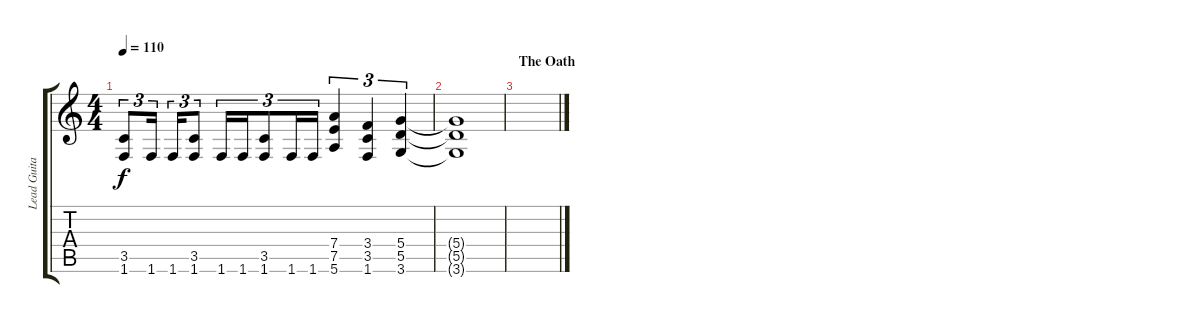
\track ("Lead Guitar" "Lead Guita") {instrument distortionguitar}
\staff {score tabs}
\tuning (E4 B3 G3 D3 A2 E2) {hide}
\ts (4 4)
\tempo 110
\clef g2
\ks c
(3.5 1.6).8{tu (3 2) dy f} 1.6.16{tu (3 2)} 1.6.16{tu (3 2)} (3.5 1.6).8{tu (3 2)} 1.6.16{tu (3 2)} 1.6.16{tu (3 2)} (3.5 1.6).8{tu (3 2)} 1.6.16{tu (3 2)} 1.6.16{tu (3 2)} (7.4 7.5 5.6).4{tu (3 2)} (3.4 3.5 1.6).4{tu (3 2)} (5.4 5.5 3.6).4{tu (3 2)} |
(5.4{t} 5.5{t} 3.6{t}).1{volume 0} |
\section ("" "The Oath")
